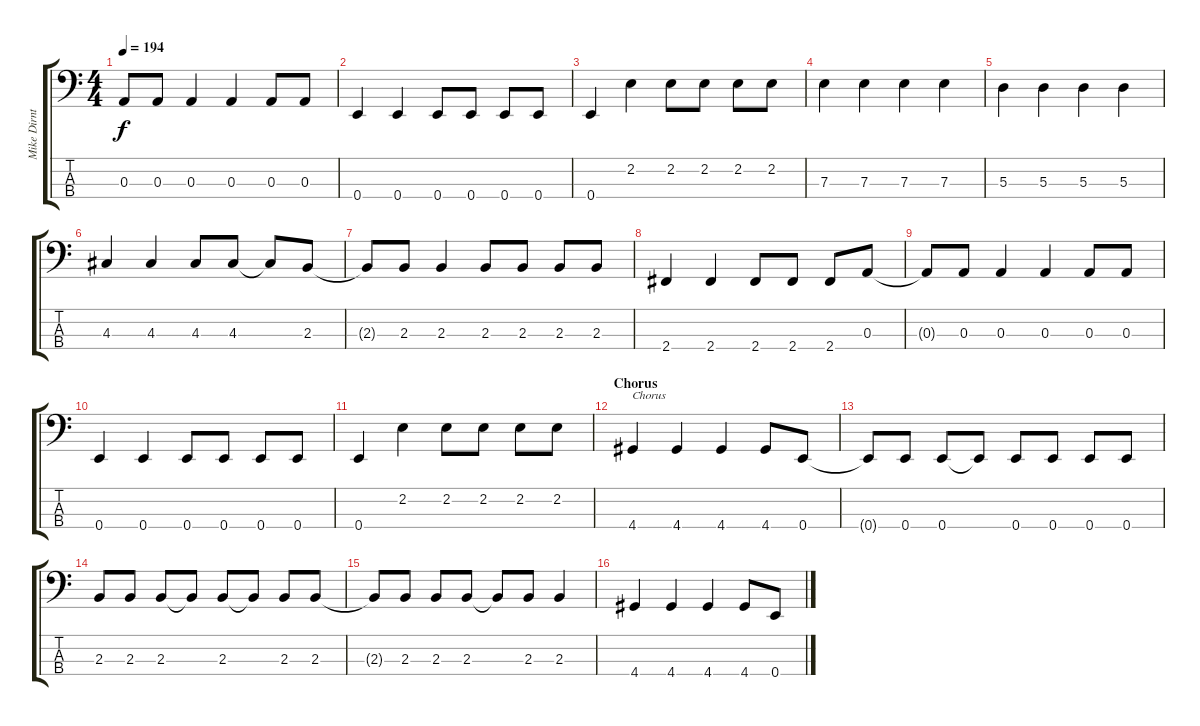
\track ("Mike Dirnt (Bass)" "Mike Dirnt") {instrument electricbasspick}
\staff {score tabs}
\tuning (G2 D2 A1 E1) {hide}
\ts (4 4)
\tempo 194
\clef f4
\ks c
0.3{t}.8{dy f} 0.3.8 0.3.4 0.3.4 0.3.8 0.3.8 |
0.4.4 0.4.4 0.4.8 0.4.8 0.4.8 0.4.8 |
0.4.4 2.2.4 2.2.8 2.2.8 2.2.8 2.2.8 |
7.3.4 7.3.4 7.3.4 7.3.4 |
5.3.4 5.3.4 5.3.4 5.3.4 |
4.3.4 4.3.4 4.3.8 4.3.8 4.3{t}.8 2.3.8 |
2.3{t}.8 2.3.8 2.3.4 2.3.8 2.3.8 2.3.8 2.3.8 |
2.4.4 2.4.4 2.4.8 2.4.8 2.4.8 0.3.8 |
0.3{t}.8 0.3.8 0.3.4 0.3.4 0.3.8 0.3.8 |
0.4.4 0.4.4 0.4.8 0.4.8 0.4.8 0.4.8 |
0.4.4 2.2.4 2.2.8 2.2.8 2.2.8 2.2.8 |
\section ("" "Chorus")
4.4.4{txt "Chorus"} 4.4.4 4.4.4 4.4.8 0.4.8 |
0.4{t}.8 0.4.8 0.4.8 0.4{t}.8 0.4.8 0.4.8 0.4.8 0.4.8 |
2.3.8 2.3.8 2.3.8 2.3{t}.8 2.3.8 2.3{t}.8 2.3.8 2.3.8 |
2.3{t}.8 2.3.8 2.3.8 2.3.8 2.3{t}.8 2.3.8 2.3.4 |
4.4.4 4.4.4 4.4.4 4.4.8 0.4.8
